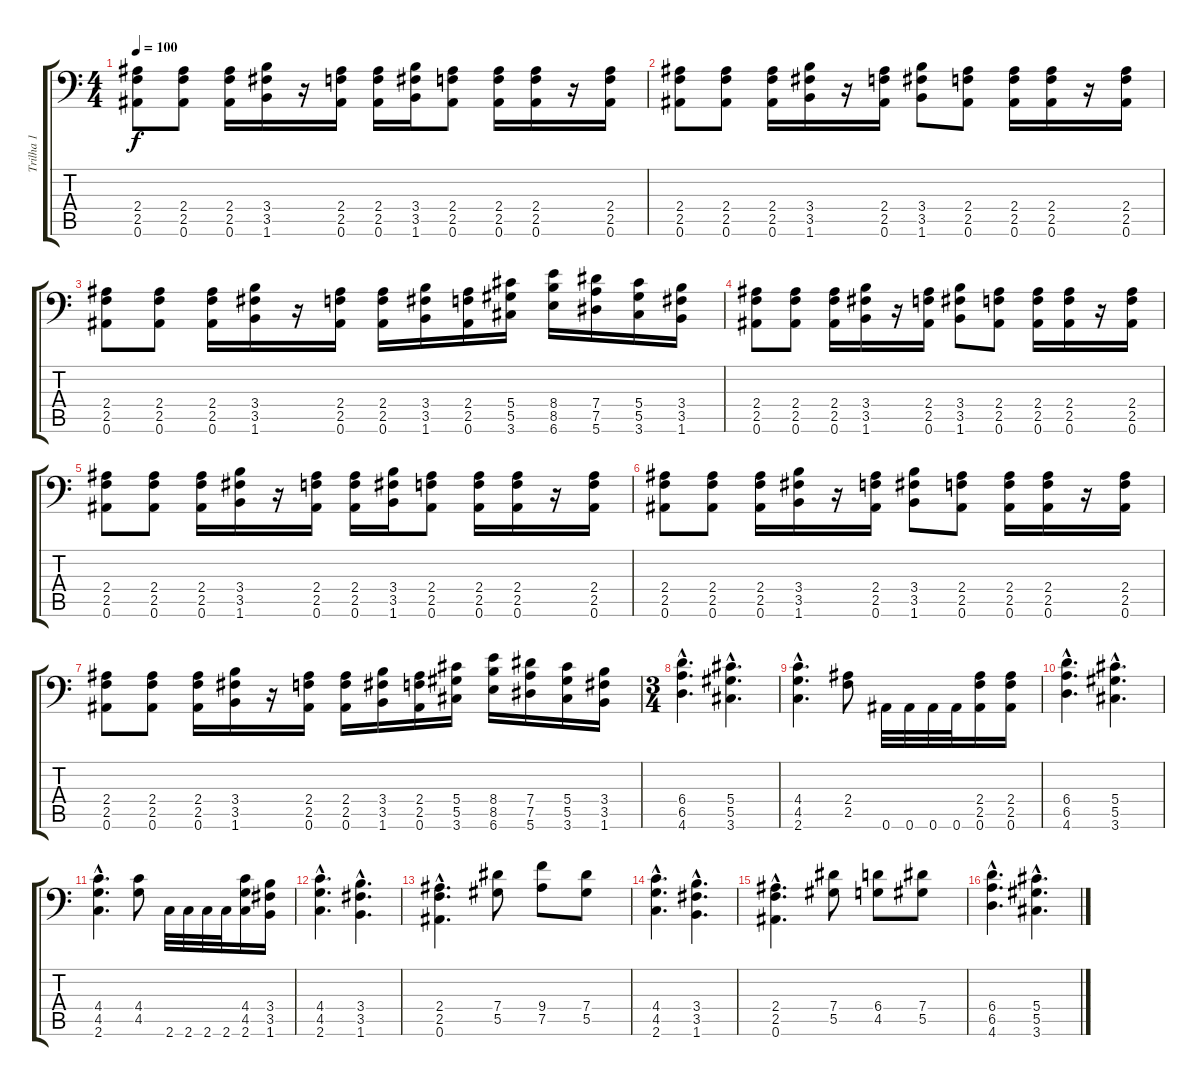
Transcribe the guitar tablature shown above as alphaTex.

\track ("Trilha 1" "Trilha 1") {instrument overdrivenguitar}
\staff {score tabs}
\tuning (Bb3 F3 Db3 Ab2 Eb2 Bb1) {hide}
\ts (4 4)
\tempo 100
\clef f4
\ks c
(2.4 2.5 0.6).8{dy f} (2.4 2.5 0.6).8 (2.4 2.5 0.6).16 (3.4 3.5 1.6).16 r.16 (2.4 2.5 0.6).16 (2.4 2.5 0.6).16 (3.4 3.5 1.6).16 (2.4 2.5 0.6).8 (2.4 2.5 0.6).16 (2.4 2.5 0.6).16 r.16 (2.4 2.5 0.6).16 |
(2.4 2.5 0.6).8 (2.4 2.5 0.6).8 (2.4 2.5 0.6).16 (3.4 3.5 1.6).16 r.16 (2.4 2.5 0.6).16 (3.4 3.5 1.6).8 (2.4 2.5 0.6).8 (2.4 2.5 0.6).16 (2.4 2.5 0.6).16 r.16 (2.4 2.5 0.6).16 |
(2.4 2.5 0.6).8 (2.4 2.5 0.6).8 (2.4 2.5 0.6).16 (3.4 3.5 1.6).16 r.16 (2.4 2.5 0.6).16 (2.4 2.5 0.6).16 (3.4 3.5 1.6).16 (2.4 2.5 0.6).16 (5.4 5.5 3.6).16 (8.4 8.5 6.6).16 (7.4 7.5 5.6).16 (5.4 5.5 3.6).16 (3.4 3.5 1.6).16 |
(2.4 2.5 0.6).8 (2.4 2.5 0.6).8 (2.4 2.5 0.6).16 (3.4 3.5 1.6).16 r.16 (2.4 2.5 0.6).16 (3.4 3.5 1.6).8 (2.4 2.5 0.6).8 (2.4 2.5 0.6).16 (2.4 2.5 0.6).16 r.16 (2.4 2.5 0.6).16 |
(2.4 2.5 0.6).8 (2.4 2.5 0.6).8 (2.4 2.5 0.6).16 (3.4 3.5 1.6).16 r.16 (2.4 2.5 0.6).16 (2.4 2.5 0.6).16 (3.4 3.5 1.6).16 (2.4 2.5 0.6).8 (2.4 2.5 0.6).16 (2.4 2.5 0.6).16 r.16 (2.4 2.5 0.6).16 |
(2.4 2.5 0.6).8 (2.4 2.5 0.6).8 (2.4 2.5 0.6).16 (3.4 3.5 1.6).16 r.16 (2.4 2.5 0.6).16 (3.4 3.5 1.6).8 (2.4 2.5 0.6).8 (2.4 2.5 0.6).16 (2.4 2.5 0.6).16 r.16 (2.4 2.5 0.6).16 |
(2.4 2.5 0.6).8 (2.4 2.5 0.6).8 (2.4 2.5 0.6).16 (3.4 3.5 1.6).16 r.16 (2.4 2.5 0.6).16 (2.4 2.5 0.6).16 (3.4 3.5 1.6).16 (2.4 2.5 0.6).16 (5.4 5.5 3.6).16 (8.4 8.5 6.6).16 (7.4 7.5 5.6).16 (5.4 5.5 3.6).16 (3.4 3.5 1.6).16 |
\ts (3 4)
(6.4{hac} 6.5{hac} 4.6{hac}).4{d} (5.4{hac} 5.5{hac} 3.6{hac}).4{d} |
(4.4{hac} 4.5{hac} 2.6{hac}).4{d} (2.4 2.5).8 0.6.32 0.6.32 0.6.32 0.6.32 (2.4 2.5 0.6).16 (2.4 2.5 0.6).16 |
(6.4{hac} 6.5{hac} 4.6{hac}).4{d} (5.4{hac} 5.5{hac} 3.6{hac}).4{d} |
(4.4{hac} 4.5{hac} 2.6{hac}).4{d} (4.4 4.5).8 2.6.32 2.6.32 2.6.32 2.6.32 (4.4 4.5 2.6).16 (3.4 3.5 1.6).16 |
(4.4{hac} 4.5{hac} 2.6{hac}).4{d} (3.4{hac} 3.5{hac} 1.6{hac}).4{d} |
(2.4{hac} 2.5{hac} 0.6{hac}).4{d} (7.4 5.5).8 (9.4 7.5).8 (7.4 5.5).8 |
(4.4{hac} 4.5{hac} 2.6{hac}).4{d} (3.4{hac} 3.5{hac} 1.6{hac}).4{d} |
(2.4{hac} 2.5{hac} 0.6{hac}).4{d} (7.4 5.5).8 (6.4 4.5).8 (7.4 5.5).8 |
(6.4{hac} 6.5{hac} 4.6{hac}).4{d} (5.4{hac} 5.5{hac} 3.6{hac}).4{d}
